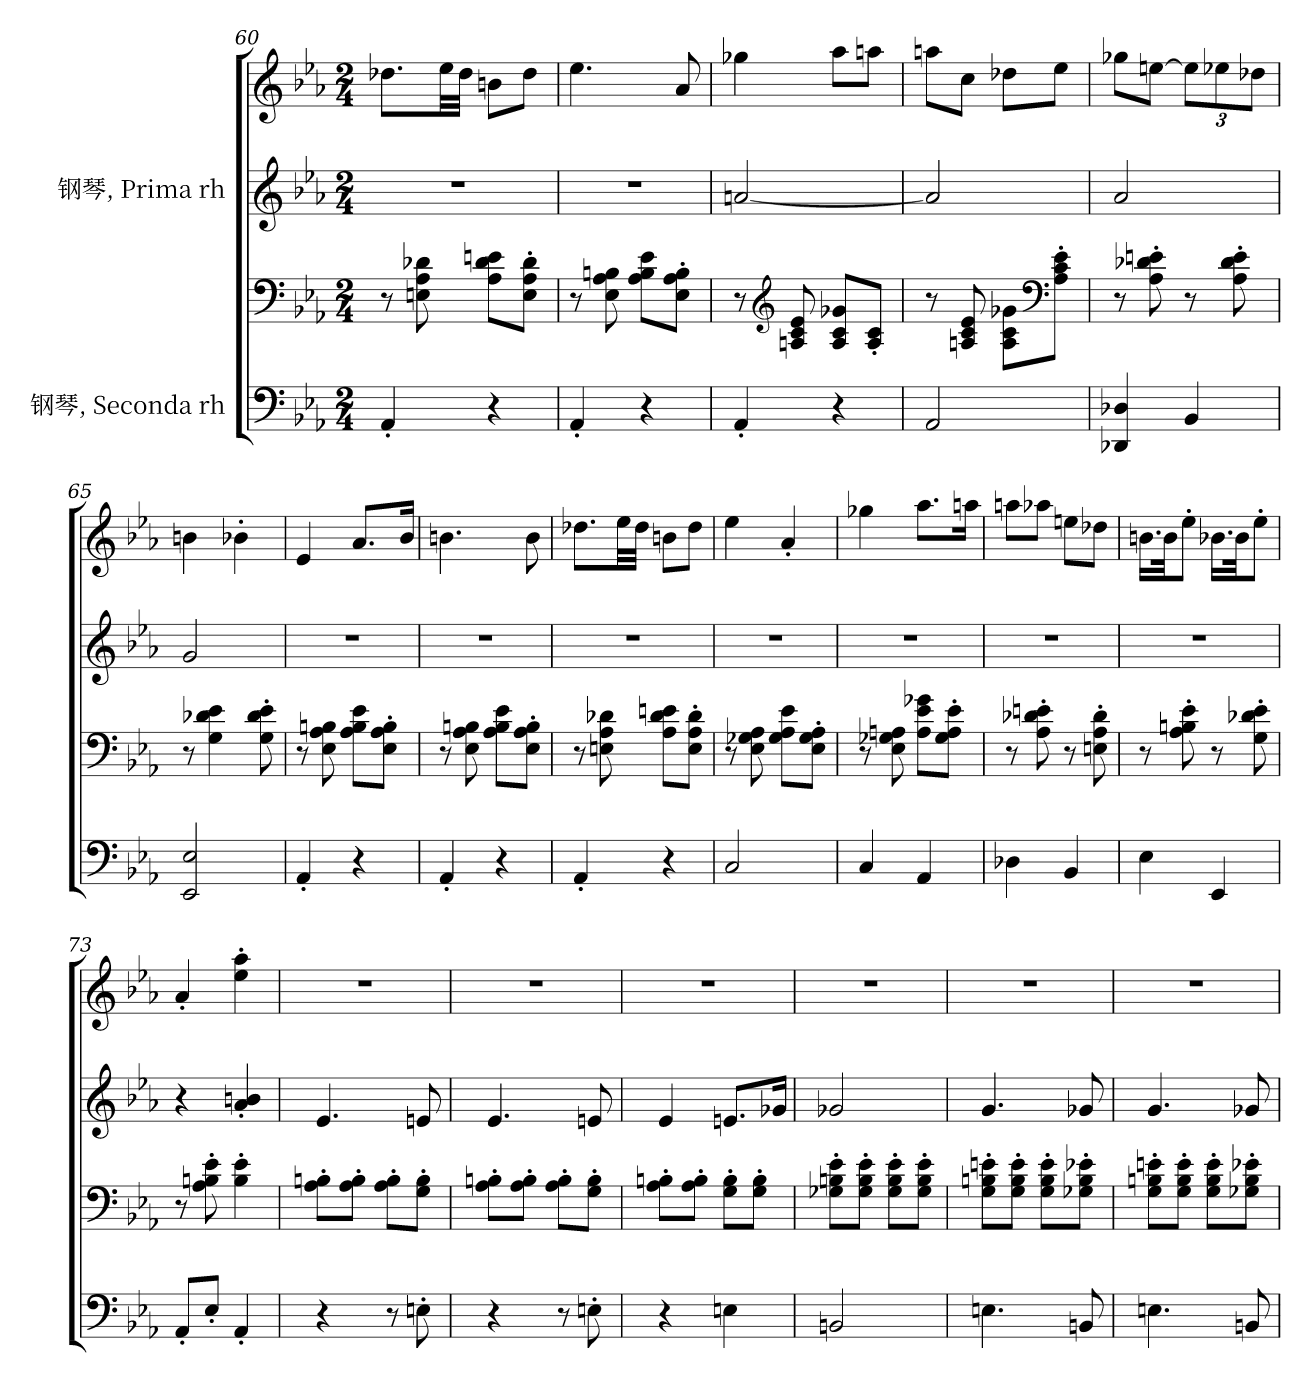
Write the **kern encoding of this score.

**kern	**kern	**kern	**kern
*part2	*part2	*part1	*part1
*staff4	*staff3	*staff2	*staff1
*I"钢琴, Seconda rh	*	*I"钢琴, Prima rh	*
*clefF4	*clefF4	*clefG2	*clefG2
*k[b-e-a-]	*k[b-e-a-]	*k[b-e-a-]	*k[b-e-a-]
*M2/4	*M2/4	*M2/4	*M2/4
=60	=60	=60	=60
4AA-'/	8r	2r	8.dd-X\L
.	8En\ 8A-\ 8d-X\	.	.
.	.	.	32ee-\LL
.	.	.	32dd-\JJJ
4r	8A-\ 8d-\ 8en\L	.	8bn\L
.	8E\' 8A-\' 8d-\'J	.	8dd-\J
=61	=61	=61	=61
4AA-'/	8r	2r	4.ee-\
.	8E-\ 8A-\ 8Bn\	.	.
4r	8A-\ 8B\ 8e-\L	.	.
.	8E-\' 8A-\' 8B\'J	.	8a-/
=62	=62	=62	=62
4AA-'/	8r	[2an/	4gg-X\
*	*clefG2	*	*
.	8An/ 8c/ 8e-/	.	.
4r	8A/ 8c/ 8g-X/L	.	8aa-\L
.	8A/' 8c/'J	.	8aan\J
=63	=63	=63	=63
2AA-/	8r	2a/]	8aan\L
.	8An/ 8c/ 8e-/	.	8cc\J
.	8A\ 8c\ 8g-X\L	.	8dd-X\L
*	*clefF4	*	*
.	8A\' 8c\' 8e-\'J	.	8ee-\J
!!LO:PB:g=z
=64	=64	=64	=64
4DD-X/ 4D-X/	8r	2a-/	8gg-X\L
.	8A-\' 8d-X\' 8en\'	.	[8een\J
*	*	*	*Xbrackettup
4BB-/	8r	.	12ee\L]
.	.	.	12ee-X\
.	8A-\' 8d-\' 8e\'	.	.
.	.	.	12dd-X\J
=65	=65	=65	=65
2EE-/ 2E-/	8r	2g/	4bn\
.	4G\ 4d-X\ 4e-\	.	.
.	.	.	4b-X'\
.	8G\' 8d-\' 8e-\'	.	.
=66	=66	=66	=66
4AA-'/	8r	2r	4e-/
.	8E-\ 8A-\ 8Bn\	.	.
4r	8A-\ 8B\ 8e-\L	.	8.a-/L
.	8E-\' 8A-\' 8B\'J	.	.
.	.	.	16b-/Jk
=67	=67	=67	=67
4AA-'/	8r	2r	4.bn\
.	8E-\ 8A-\ 8Bn\	.	.
4r	8A-\ 8B\ 8e-\L	.	.
.	8E-\' 8A-\' 8B\'J	.	8b\
=68	=68	=68	=68
4AA-'/	8r	2r	8.dd-X\L
.	8En\ 8A-\ 8d-X\	.	.
.	.	.	32ee-\LL
.	.	.	32dd-\JJJ
4r	8A-\ 8d-\ 8en\L	.	8bn\L
.	8E\' 8A-\' 8d-\'J	.	8dd-\J
!!LO:LB:g=z
=69	=69	=69	=69
2C/	8r	2r	4ee-\
.	8E-\ 8G-X\ 8A-\	.	.
.	8G-\ 8A-\ 8e-\L	.	4a-'/
.	8E-\' 8G-\' 8A-\'J	.	.
=70	=70	=70	=70
4C/	8r	2r	4gg-X\
.	8E-\ 8G-X\ 8An\	.	.
4AA-/	8A\ 8e-\ 8g-X\L	.	8.aa-\L
.	8G-\' 8A\' 8e-\'J	.	.
.	.	.	16aan\Jk
=71	=71	=71	=71
4D-X\	8r	2r	8aan\L
.	8A-\' 8d-X\' 8en\'	.	8aa-X\J
4BB-/	8r	.	8een\L
.	8En\' 8A-\' 8d-\'	.	8dd-X\J
=72	=72	=72	=72
4E-\	8r	2r	16.bn\LL
.	.	.	32b\JK
.	8A-\' 8Bn\' 8e-\'	.	8ee-'\J
4EE-/	8r	.	16.b-X\LL
.	.	.	32b-\JK
.	8G\' 8d-X\' 8e-\'	.	8ee-'\J
=73	=73	=73	=73
8AA-'/L	8r	4r	4a-'/
8E-'/J	8A-\' 8Bn\' 8e-\'	.	.
4AA-'/	4B\' 4e-\'	4a-/' 4bn/'	4ee-\' 4aa-\'
!!LO:LB:g=z
=74	=74	=74	=74
4r	8A-\' 8Bn\'L	4.e-/	2r
.	8A-\' 8B\'J	.	.
8r	8A-\' 8B\'L	.	.
8En'\	8G\' 8B\'J	8en/	.
=75	=75	=75	=75
4r	8A-\' 8Bn\'L	4.e-/	2r
.	8A-\' 8B\'J	.	.
8r	8A-\' 8B\'L	.	.
8En'\	8G\' 8B\'J	8en/	.
=76	=76	=76	=76
4r	8A-\' 8Bn\'L	4e-/	2r
.	8A-\' 8B\'J	.	.
4En\	8G\' 8B\'L	8.en/L	.
.	8G\' 8B\'J	.	.
.	.	16g-X/Jk	.
=77	=77	=77	=77
2BBn/	8G-X\' 8Bn\' 8e-\'L	2g-X/	2r
.	8G-\' 8B\' 8e-\'J	.	.
.	8G-\' 8B\' 8e-\'L	.	.
.	8G-\' 8B\' 8e-\'J	.	.
=78	=78	=78	=78
4.En\	8G\' 8Bn\' 8en\'L	4.g/	2r
.	8G\' 8B\' 8e\'J	.	.
.	8G\' 8B\' 8e\'L	.	.
8BBn/	8G-X\' 8B\' 8e-X\'J	8g-X/	.
!!LO:PB:g=z
=79	=79	=79	=79
4.En\	8G\' 8Bn\' 8en\'L	4.g/	2r
.	8G\' 8B\' 8e\'J	.	.
.	8G\' 8B\' 8e\'L	.	.
8BBn/	8G-X\' 8B\' 8e-X\'J	8g-X/	.
=	=	=	=
*-	*-	*-	*-
